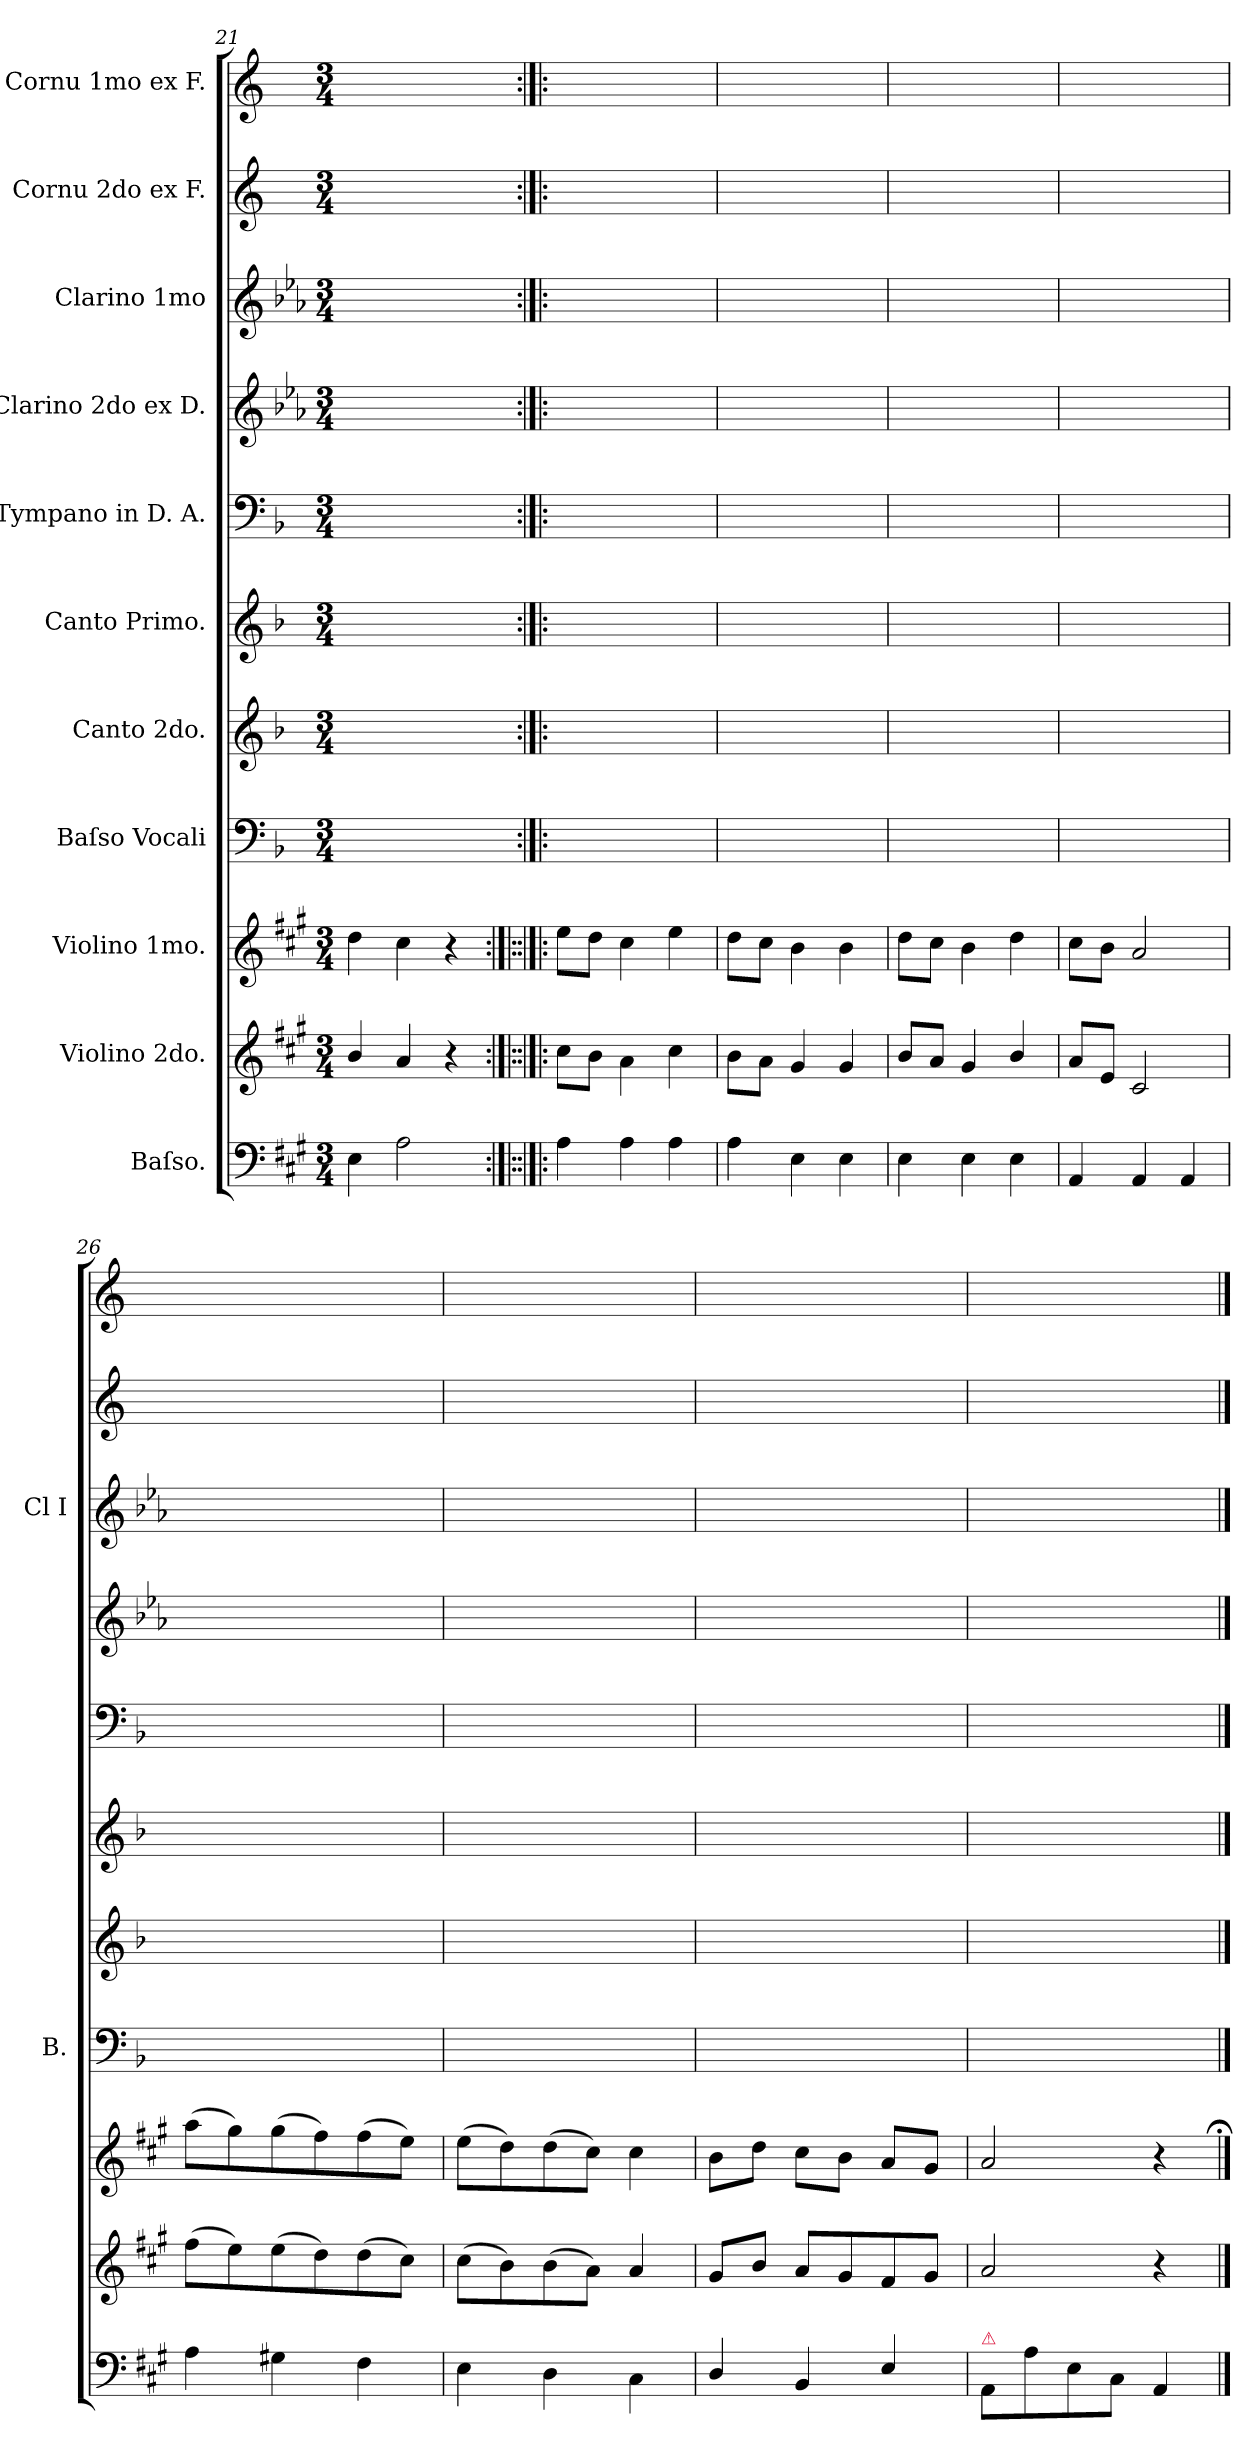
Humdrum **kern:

**kern	**kern	**kern	**kern	**kern	**kern	**kern	**kern	**kern	**kern	**kern
*part11	*part10	*part9	*part8	*part7	*part6	*part5	*part4	*part3	*part2	*part1
*staff11	*staff10	*staff9	*staff8	*staff7	*staff6	*staff5	*staff4	*staff3	*staff2	*staff1
*I"Baſso.	*I"Violino 2do.	*I"Violino 1mo.	*I"Baſso Vocali	*I"Canto 2do.	*I"Canto Primo.	*I"Tympano in D. A.	*I"Clarino 2do ex D.	*I"Clarino 1mo	*I"Cornu 2do ex F.	*I"Cornu 1mo ex F.
*	*	*	*I'B.	*	*	*	*	*I'Cl I	*	*
*clefF4	*clefG2	*clefG2	*clefF4	*clefG2	*clefG2	*clefF4	*clefG2	*clefG2	*clefG2	*clefG2
*	*	*	*	*	*	*	*ITrd-1c-2	*ITrd-1c-2	*ITrd4c7	*ITrd4c7
*k[f#c#g#]	*k[f#c#g#]	*k[f#c#g#]	*k[b-]	*k[b-]	*k[b-]	*k[b-]	*k[b-]	*k[b-]	*k[b-]	*k[b-]
*M3/4	*M3/4	*M3/4	*M3/4	*M3/4	*M3/4	*M3/4	*M3/4	*M3/4	*M3/4	*M3/4
=21	=21	=21	=21	=21	=21	=21	=21	=21	=21	=21
4E\	4b/	4dd\	2.ryy	2.ryy	2.ryy	2.ryy	2.ryy	2.ryy	2.ryy	2.ryy
2A\	4a/	4cc#\	.	.	.	.	.	.	.	.
.	4r	4r	.	.	.	.	.	.	.	.
=22:|!|:	=22:|!|:	=22:|!|:	=22	=22	=22	=22	=22	=22	=22	=22
4A\	8cc#\L	8ee\L	2.ryy	2.ryy	2.ryy	2.ryy	2.ryy	2.ryy	2.ryy	2.ryy
.	8b\J	8dd\J	.	.	.	.	.	.	.	.
4A\	4a\	4cc#\	.	.	.	.	.	.	.	.
4A\	4cc#\	4ee\	.	.	.	.	.	.	.	.
=23	=23	=23	=23	=23	=23	=23	=23	=23	=23	=23
4A\	8b\L	8dd\L	2.ryy	2.ryy	2.ryy	2.ryy	2.ryy	2.ryy	2.ryy	2.ryy
.	8a\J	8cc#\J	.	.	.	.	.	.	.	.
4E\	4g#/	4b\	.	.	.	.	.	.	.	.
4E\	4g#/	4b\	.	.	.	.	.	.	.	.
=24	=24	=24	=24	=24	=24	=24	=24	=24	=24	=24
4E\	8b/L	8dd\L	2.ryy	2.ryy	2.ryy	2.ryy	2.ryy	2.ryy	2.ryy	2.ryy
.	8a/J	8cc#\J	.	.	.	.	.	.	.	.
4E\	4g#/	4b\	.	.	.	.	.	.	.	.
4E\	4b/	4dd\	.	.	.	.	.	.	.	.
=25	=25	=25	=25	=25	=25	=25	=25	=25	=25	=25
4AA/	8a/L	8cc#\L	2.ryy	2.ryy	2.ryy	2.ryy	2.ryy	2.ryy	2.ryy	2.ryy
.	8e/J	8b\J	.	.	.	.	.	.	.	.
4AA/	2c#/	2a/	.	.	.	.	.	.	.	.
4AA/	.	.	.	.	.	.	.	.	.	.
=26	=26	=26	=26	=26	=26	=26	=26	=26	=26	=26
4A\	(8ff#\L	(8aa\L	2.ryy	2.ryy	2.ryy	2.ryy	2.ryy	2.ryy	2.ryy	2.ryy
.	8ee\)	8gg#\)	.	.	.	.	.	.	.	.
4G#X\	(8ee\	(8gg#\	.	.	.	.	.	.	.	.
.	8dd\)	8ff#\)	.	.	.	.	.	.	.	.
4F#\	(8dd\	(8ff#\	.	.	.	.	.	.	.	.
.	8cc#\J)	8ee\J)	.	.	.	.	.	.	.	.
=27	=27	=27	=27	=27	=27	=27	=27	=27	=27	=27
4E\	(8cc#\L	(8ee\L	2.ryy	2.ryy	2.ryy	2.ryy	2.ryy	2.ryy	2.ryy	2.ryy
.	8b\)	8dd\)	.	.	.	.	.	.	.	.
4D\	(8b\	(8dd\	.	.	.	.	.	.	.	.
.	8a\J)	8cc#\J)	.	.	.	.	.	.	.	.
4C#\	4a/	4cc#\	.	.	.	.	.	.	.	.
=28	=28	=28	=28	=28	=28	=28	=28	=28	=28	=28
4D/	8g#/L	8b\L	2.ryy	2.ryy	2.ryy	2.ryy	2.ryy	2.ryy	2.ryy	2.ryy
.	8b/J	8dd\J	.	.	.	.	.	.	.	.
4BB/	8a/L	8cc#\L	.	.	.	.	.	.	.	.
.	8g#/	8b\J	.	.	.	.	.	.	.	.
4E/	8f#/	8a/L	.	.	.	.	.	.	.	.
.	8g#/J	8g#/J	.	.	.	.	.	.	.	.
=29	=29	=29	=29	=29	=29	=29	=29	=29	=29	=29
!LO:TX:a:color=crimson:t=⚠	!	!	!	!	!	!	!	!	!	!
8AA/L	2a/	2a/	2.ryy	2.ryy	2.ryy	2.ryy	2.ryy	2.ryy	2.ryy	2.ryy
8A\	.	.	.	.	.	.	.	.	.	.
8E\	.	.	.	.	.	.	.	.	.	.
8C#\J	.	.	.	.	.	.	.	.	.	.
4AA/	4r	4r	.	.	.	.	.	.	.	.
==	==	==;	==	==	==	==	==	==	==	==
*-	*-	*-	*-	*-	*-	*-	*-	*-	*-	*-
